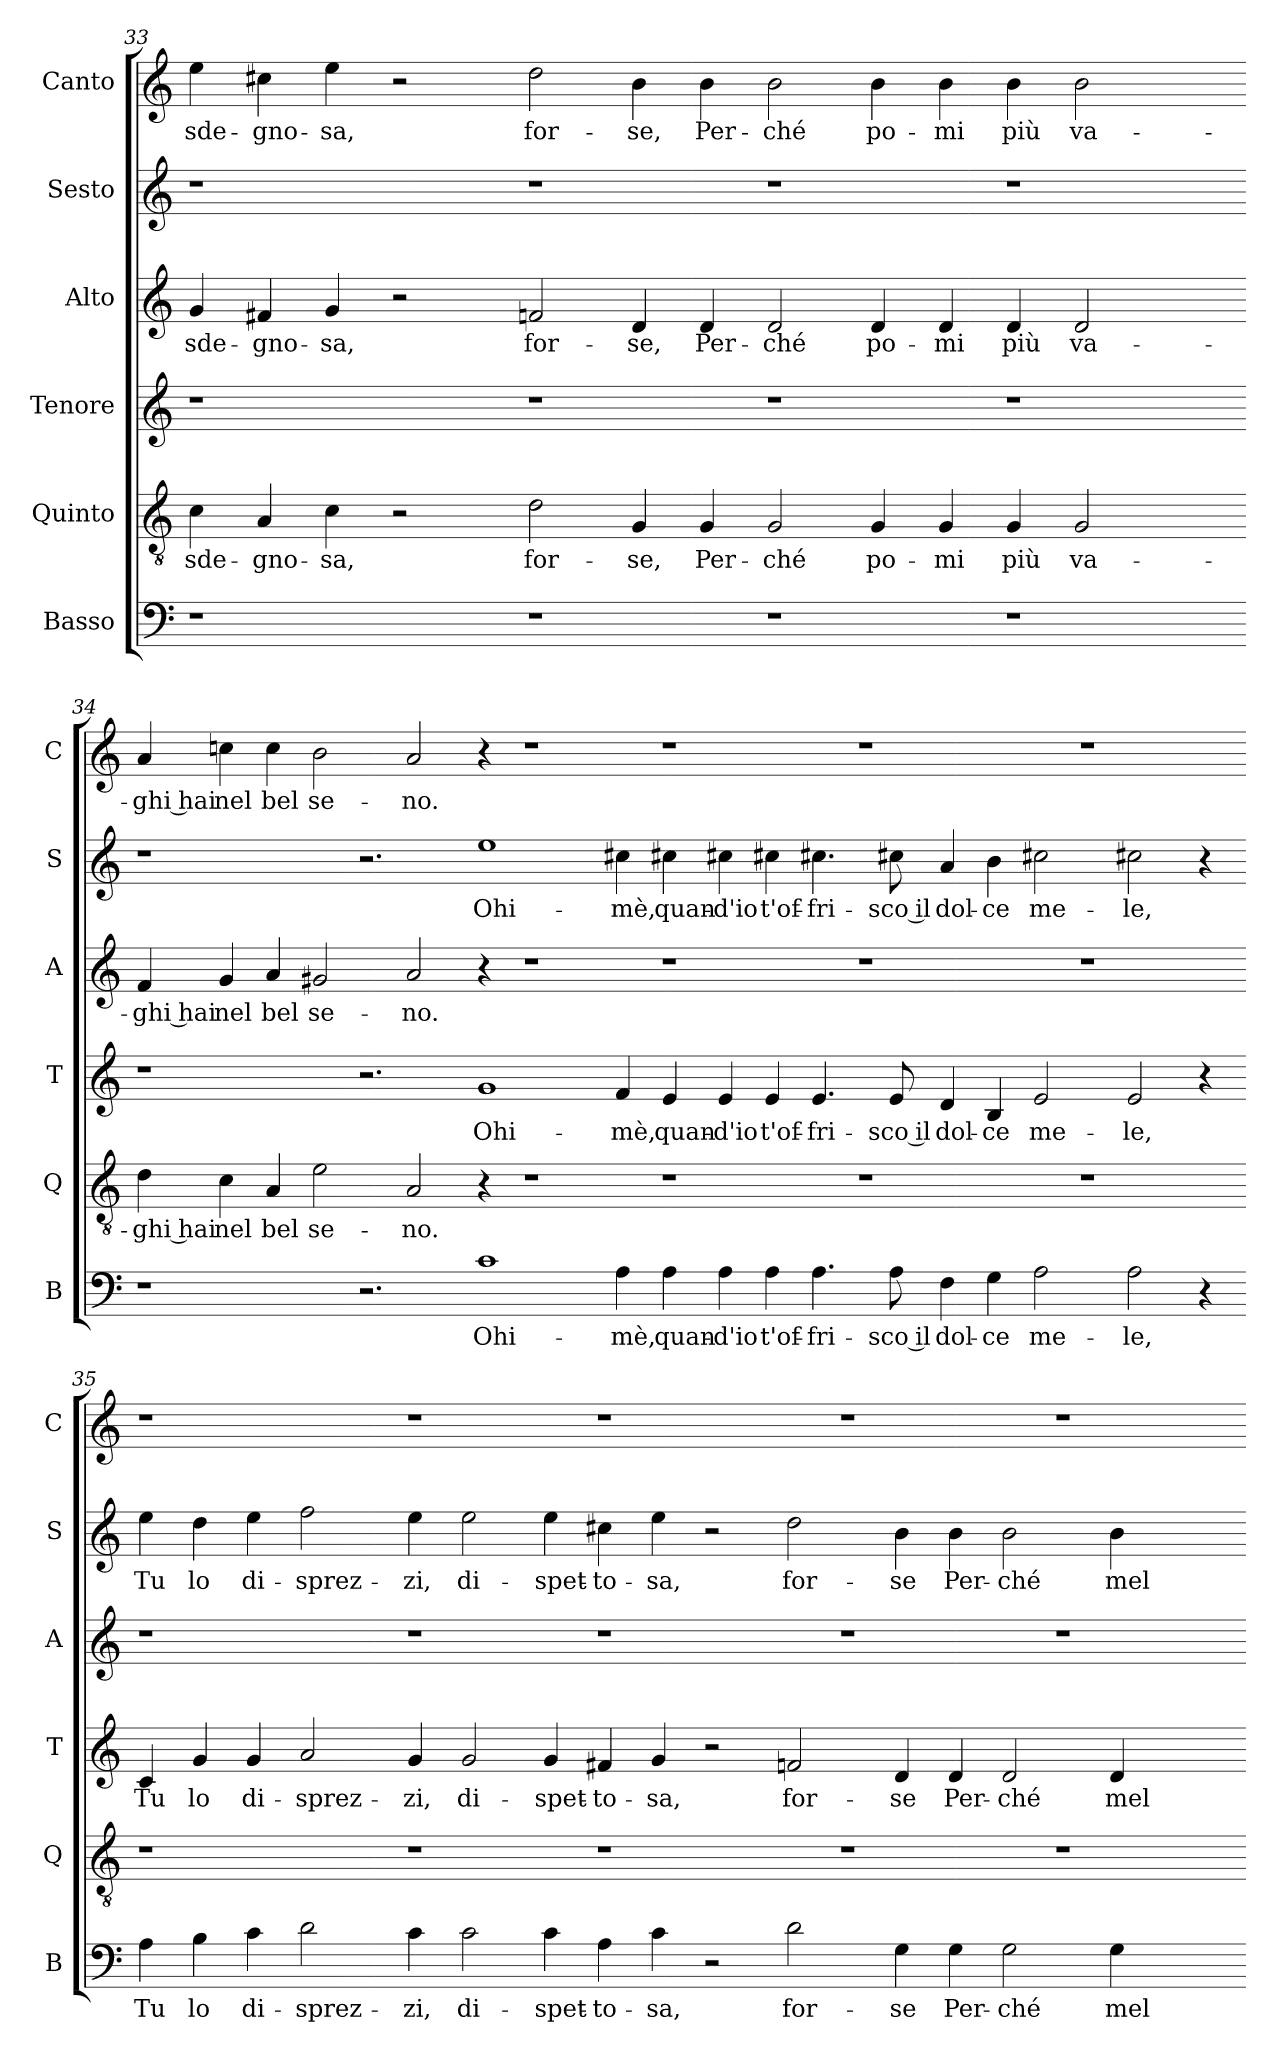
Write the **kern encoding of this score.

**kern	**text	**kern	**text	**kern	**text	**kern	**text	**kern	**text	**kern	**text
*part6	*part6	*part5	*part5	*part4	*part4	*part3	*part3	*part2	*part2	*part1	*part1
*staff6	*staff6	*staff5	*staff5	*staff4	*staff4	*staff3	*staff3	*staff2	*staff2	*staff1	*staff1
*I"Basso	*	*I"Quinto	*	*I"Tenore	*	*I"Alto	*	*I"Sesto	*	*I"Canto	*
*I'B	*	*I'Q	*	*I'T	*	*I'A	*	*I'S	*	*I'C	*
*clefF4	*	*clefGv2	*	*clefG2	*	*clefG2	*	*clefG2	*	*clefG2	*
*k[]	*	*k[]	*	*k[]	*	*k[]	*	*k[]	*	*k[]	*
=33	=33	=33	=33	=33	=33	=33	=33	=33	=33	=33	=33
1r	.	4c	-sde-	1r	.	4g	-sde-	1r	.	4ee	-sde-
.	.	4A	-gno-	.	.	4f#X	-gno-	.	.	4cc#X	-gno-
.	.	4c	-sa,	.	.	4g	-sa,	.	.	4ee	-sa,
.	.	2r	.	.	.	2r	.	.	.	2r	.
4ryy	.	.	.	4ryy	.	.	.	4ryy	.	.	.
1r	.	2d	for-	1r	.	2fn	for-	1r	.	2dd	for-
.	.	4G	-se,	.	.	4d	-se,	.	.	4b	-se,
.	.	4G	Per-	.	.	4d	Per-	.	.	4b	Per-
1r	.	2G	-ché	1r	.	2d	-ché	1r	.	2b	-ché
.	.	4G	po-	.	.	4d	po-	.	.	4b	po-
.	.	4G	-mi	.	.	4d	-mi	.	.	4b	-mi
1r	.	4G	più	1r	.	4d	più	1r	.	4b	più
.	.	2G	va-	.	.	2d	va-	.	.	2b	va-
.	.	4ryy	.	.	.	4ryy	.	.	.	4ryy	.
=34-	=34-	=34-	=34-	=34-	=34-	=34-	=34-	=34-	=34-	=34-	=34-
1r	.	4d	-ghi hai	1r	.	4f	-ghi hai	1r	.	4a	-ghi hai
.	.	4c	nel	.	.	4g	nel	.	.	4ccn	nel
.	.	4A	bel	.	.	4a	bel	.	.	4cc	bel
.	.	2e	se-	.	.	2g#X	se-	.	.	2b	se-
2.r	.	.	.	2.r	.	.	.	2.r	.	.	.
.	.	2A	-no.	.	.	2a	-no.	.	.	2a	-no.
1c	Ohi-	4r	.	1g	Ohi-	4r	.	1ee	Ohi-	4r	.
.	.	1r	.	.	.	1r	.	.	.	1r	.
4A	-mè,	.	.	4f	-mè,	.	.	4cc#X	-mè,	.	.
4A	quan-	1r	.	4e	quan-	1r	.	4cc#X	quan-	1r	.
4A	-d'io	.	.	4e	-d'io	.	.	4cc#X	-d'io	.	.
4A	t'of-	.	.	4e	t'of-	.	.	4cc#X	t'of-	.	.
4.A	-fri-	.	.	4.e	-fri-	.	.	4.cc#X	-fri-	.	.
.	.	1r	.	.	.	1r	.	.	.	1r	.
8A	-sco il	.	.	8e	-sco il	.	.	8cc#X	-sco il	.	.
4F	dol-	.	.	4d	dol-	.	.	4a	dol-	.	.
4G	-ce	.	.	4B	-ce	.	.	4b	-ce	.	.
2A	me-	.	.	2e	me-	.	.	2cc#X	me-	.	.
.	.	1r	.	.	.	1r	.	.	.	1r	.
2A	-le,	.	.	2e	-le,	.	.	2cc#X	-le,	.	.
4r	.	.	.	4r	.	.	.	4r	.	.	.
=35-	=35-	=35-	=35-	=35-	=35-	=35-	=35-	=35-	=35-	=35-	=35-
4A	Tu	1r	.	4c	Tu	1r	.	4ee	Tu	1r	.
4B	lo	.	.	4g	lo	.	.	4dd	lo	.	.
4c	di-	.	.	4g	di-	.	.	4ee	di-	.	.
2d	-sprez-	.	.	2a	-sprez-	.	.	2ff	-sprez-	.	.
.	.	4ryy	.	.	.	4ryy	.	.	.	4ryy	.
4c	-zi,	1r	.	4g	-zi,	1r	.	4ee	-zi,	1r	.
2c	di-	.	.	2g	di-	.	.	2ee	di-	.	.
4c	-spet-	.	.	4g	-spet-	.	.	4ee	-spet-	.	.
4A	-to-	1r	.	4f#X	-to-	1r	.	4cc#X	-to-	1r	.
4c	-sa,	.	.	4g	-sa,	.	.	4ee	-sa,	.	.
2r	.	.	.	2r	.	.	.	2r	.	.	.
2d	for-	4ryy	.	2fn	for-	4ryy	.	2dd	for-	4ryy	.
.	.	1r	.	.	.	1r	.	.	.	1r	.
4G	-se	.	.	4d	-se	.	.	4b	-se	.	.
4G	Per-	.	.	4d	Per-	.	.	4b	Per-	.	.
2G	-ché	.	.	2d	-ché	.	.	2b	-ché	.	.
.	.	1r	.	.	.	1r	.	.	.	1r	.
4G	mel	.	.	4d	mel	.	.	4b	mel	.	.
2ryy	.	.	.	2ryy	.	.	.	2ryy	.	.	.
=-	=-	=-	=-	=-	=-	=-	=-	=-	=-	=-	=-
*-	*-	*-	*-	*-	*-	*-	*-	*-	*-	*-	*-
